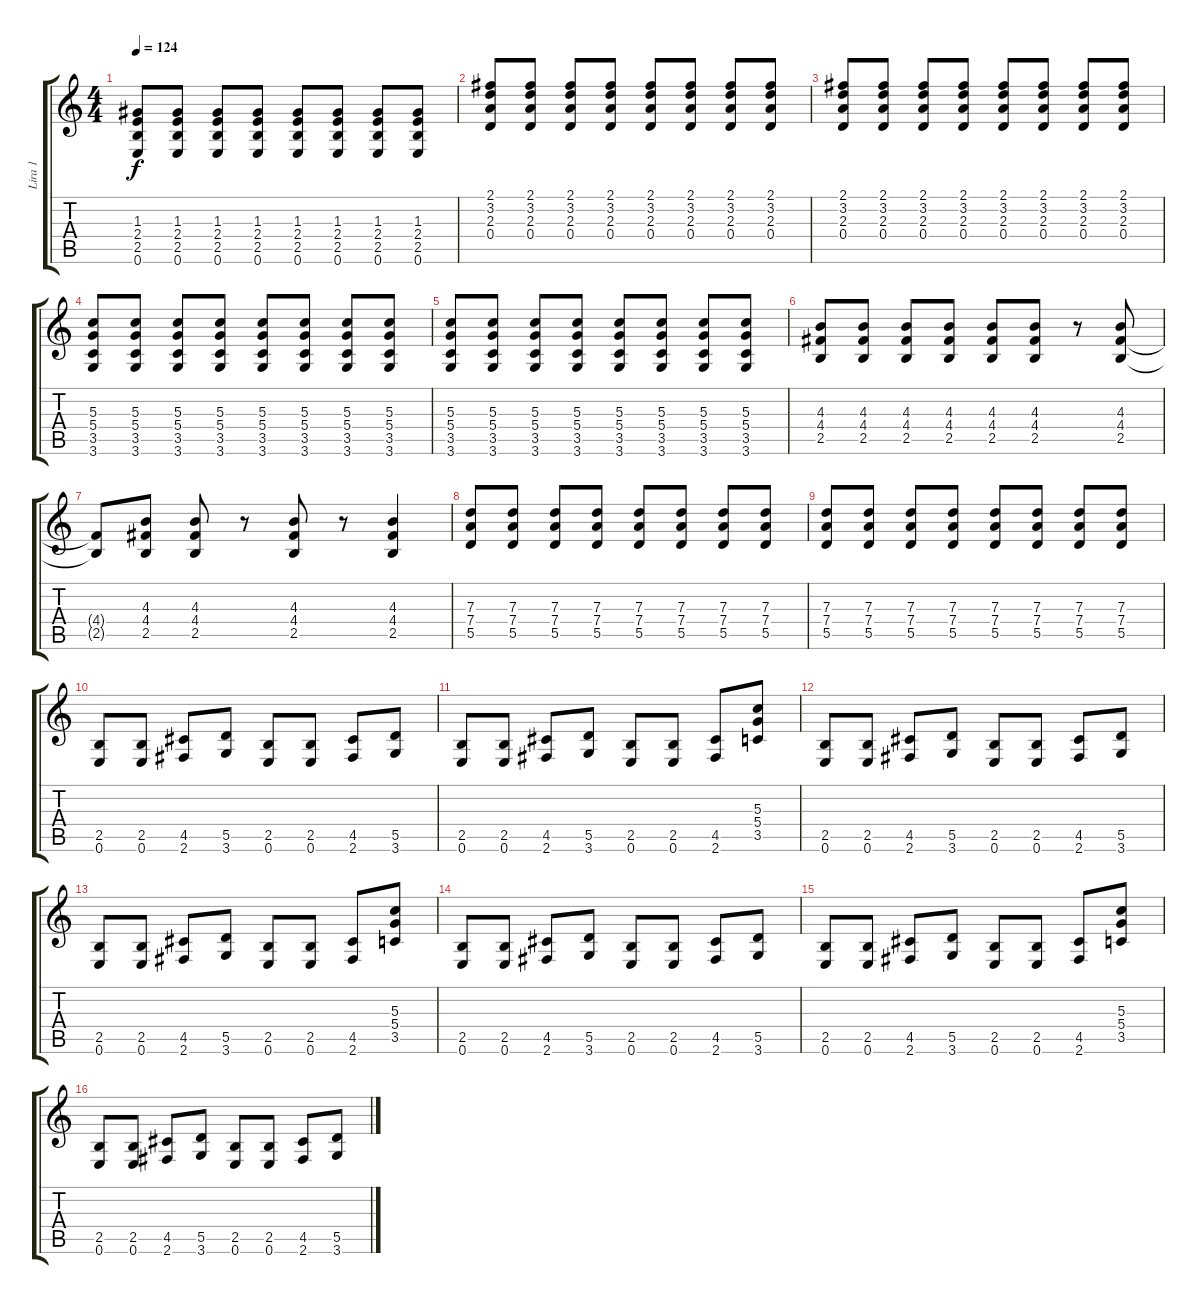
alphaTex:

\track ("Lira 1" "Lira 1") {instrument overdrivenguitar}
\staff {score tabs}
\tuning (E4 B3 G3 D3 A2 E2) {hide}
\ts (4 4)
\tempo 124
\clef g2
\ks c
(1.3 2.4 2.5 0.6).8{dy f} (1.3 2.4 2.5 0.6).8 (1.3 2.4 2.5 0.6).8 (1.3 2.4 2.5 0.6).8 (1.3 2.4 2.5 0.6).8 (1.3 2.4 2.5 0.6).8 (1.3 2.4 2.5 0.6).8 (1.3 2.4 2.5 0.6).8 |
(2.1 3.2 2.3 0.4).8 (2.1 3.2 2.3 0.4).8 (2.1 3.2 2.3 0.4).8 (2.1 3.2 2.3 0.4).8 (2.1 3.2 2.3 0.4).8 (2.1 3.2 2.3 0.4).8 (2.1 3.2 2.3 0.4).8 (2.1 3.2 2.3 0.4).8 |
(2.1 3.2 2.3 0.4).8 (2.1 3.2 2.3 0.4).8 (2.1 3.2 2.3 0.4).8 (2.1 3.2 2.3 0.4).8 (2.1 3.2 2.3 0.4).8 (2.1 3.2 2.3 0.4).8 (2.1 3.2 2.3 0.4).8 (2.1 3.2 2.3 0.4).8 |
(5.3 5.4 3.5 3.6).8 (5.3 5.4 3.5 3.6).8 (5.3 5.4 3.5 3.6).8 (5.3 5.4 3.5 3.6).8 (5.3 5.4 3.5 3.6).8 (5.3 5.4 3.5 3.6).8 (5.3 5.4 3.5 3.6).8 (5.3 5.4 3.5 3.6).8 |
(5.3 5.4 3.5 3.6).8 (5.3 5.4 3.5 3.6).8 (5.3 5.4 3.5 3.6).8 (5.3 5.4 3.5 3.6).8 (5.3 5.4 3.5 3.6).8 (5.3 5.4 3.5 3.6).8 (5.3 5.4 3.5 3.6).8 (5.3 5.4 3.5 3.6).8 |
(4.3 4.4 2.5).8 (4.3 4.4 2.5).8 (4.3 4.4 2.5).8 (4.3 4.4 2.5).8 (4.3 4.4 2.5).8 (4.3 4.4 2.5).8 r.8 (4.3 4.4 2.5).8 |
(4.4{t} 2.5{t}).8 (4.3 4.4 2.5).8 (4.3 4.4 2.5).8 r.8 (4.3 4.4 2.5).8 r.8 (4.3 4.4 2.5).4 |
(7.3 7.4 5.5).8 (7.3 7.4 5.5).8 (7.3 7.4 5.5).8 (7.3 7.4 5.5).8 (7.3 7.4 5.5).8 (7.3 7.4 5.5).8 (7.3 7.4 5.5).8 (7.3 7.4 5.5).8 |
(7.3 7.4 5.5).8 (7.3 7.4 5.5).8 (7.3 7.4 5.5).8 (7.3 7.4 5.5).8 (7.3 7.4 5.5).8 (7.3 7.4 5.5).8 (7.3 7.4 5.5).8 (7.3 7.4 5.5).8 |
(2.5 0.6).8 (2.5 0.6).8 (4.5 2.6).8 (5.5 3.6).8 (2.5 0.6).8 (2.5 0.6).8 (4.5 2.6).8 (5.5 3.6).8 |
(2.5 0.6).8 (2.5 0.6).8 (4.5 2.6).8 (5.5 3.6).8 (2.5 0.6).8 (2.5 0.6).8 (4.5 2.6).8 (5.3 5.4 3.5).8 |
(2.5 0.6).8 (2.5 0.6).8 (4.5 2.6).8 (5.5 3.6).8 (2.5 0.6).8 (2.5 0.6).8 (4.5 2.6).8 (5.5 3.6).8 |
(2.5 0.6).8 (2.5 0.6).8 (4.5 2.6).8 (5.5 3.6).8 (2.5 0.6).8 (2.5 0.6).8 (4.5 2.6).8 (5.3 5.4 3.5).8 |
(2.5 0.6).8 (2.5 0.6).8 (4.5 2.6).8 (5.5 3.6).8 (2.5 0.6).8 (2.5 0.6).8 (4.5 2.6).8 (5.5 3.6).8 |
(2.5 0.6).8 (2.5 0.6).8 (4.5 2.6).8 (5.5 3.6).8 (2.5 0.6).8 (2.5 0.6).8 (4.5 2.6).8 (5.3 5.4 3.5).8 |
(2.5 0.6).8 (2.5 0.6).8 (4.5 2.6).8 (5.5 3.6).8 (2.5 0.6).8 (2.5 0.6).8 (4.5 2.6).8 (5.5 3.6).8
